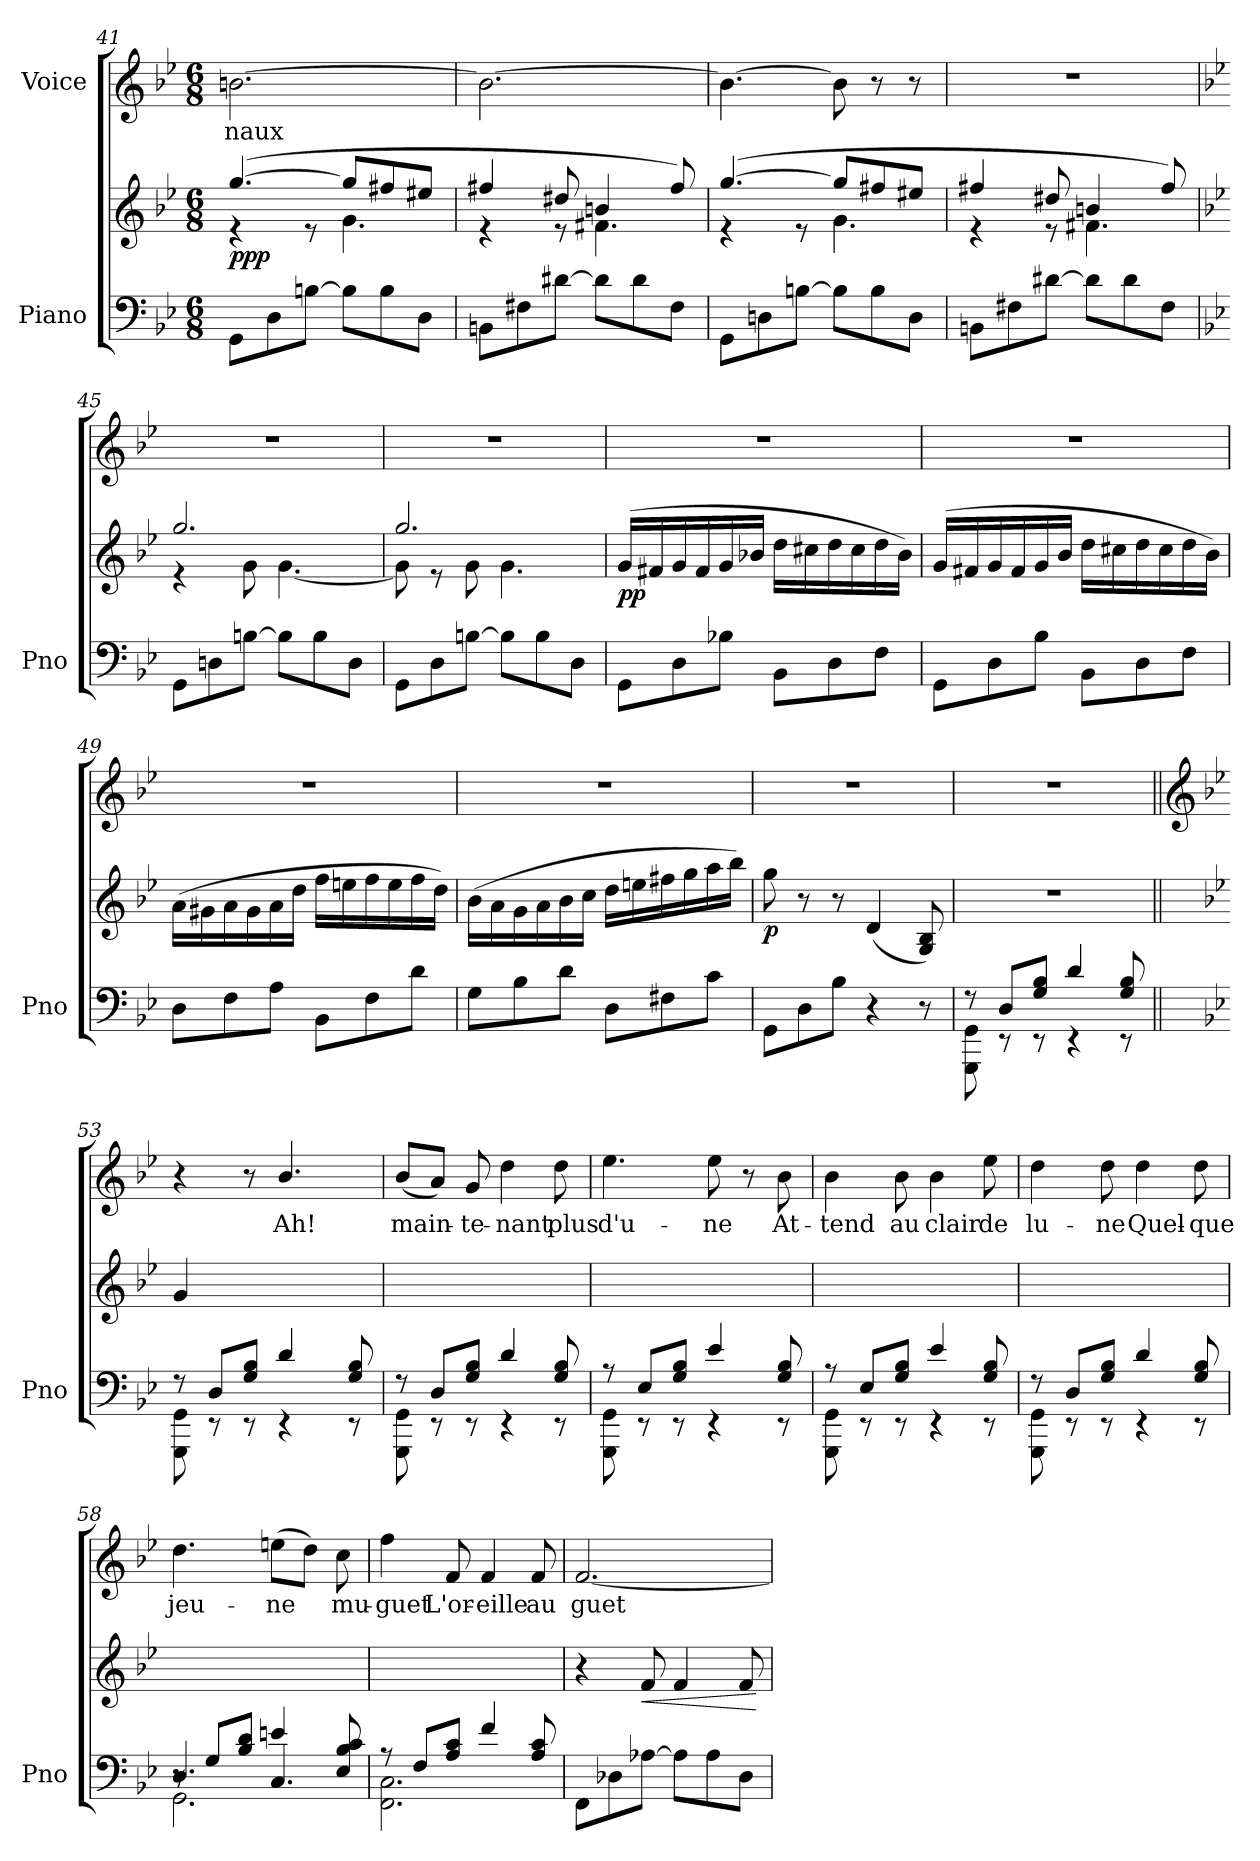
**kern	**kern	**dynam	**kern	**text
*part2	*part2	*part2	*part1	*part1
*staff3	*staff2	*staff2/3	*staff1	*staff1
*I"Piano	*	*	*I"Voice	*
*I'Pno	*	*	*	*
*clefF4	*clefG2	*	*clefG2	*
*k[b-e-]	*k[b-e-]	*	*k[b-e-]	*
*M6/8	*M6/8	*	*M6/8	*
=41	=41	=41	=41	=41
*	*^	*	*	*
!	!	!	!LO:DY:b	!	!
8GG\L	([4.gg/	4r	ppp	[2.bn\	-naux
8D\	.	.	.	.	.
[8Bn\J	.	8r	.	.	.
8B\L]	8gg/L]	4.g\	.	.	.
8B\	8ff#X/	.	.	.	.
8D\J	8ee#X/J	.	.	.	.
=42	=42	=42	=42	=42	=42
8BBn\L	4ff#X/	4r	.	2.b\_	.
8F#X\	.	.	.	.	.
[8d#X\J	8dd#X/	8r	.	.	.
8d#\L]	4bn/	4.f#X\	.	.	.
8d#\	.	.	.	.	.
8F#\J	8ff#/)	.	.	.	.
=43	=43	=43	=43	=43	=43
8GG\L	([4.gg/	4r	.	4.b\_	.
8Dn\	.	.	.	.	.
[8Bn\J	.	8r	.	.	.
8B\L]	8gg/L]	4.g\	.	8b\]	.
8B\	8ff#X/	.	.	8r	.
8D\J	8ee#X/J	.	.	8r	.
=44	=44	=44	=44	=44	=44
8BBn\L	4ff#X/	4r	.	2.r	.
8F#X\	.	.	.	.	.
[8d#X\J	8dd#X/	8r	.	.	.
8d#\L]	4bn/	4.f#X\	.	.	.
8d#\	.	.	.	.	.
8F#\J	8ff#/)	.	.	.	.
=45	=45	=45	=45	=45	=45
*k[b-e-]	*k[b-e-]	*	*	*k[b-e-]	*
8GG\L	2.gg/	4r	.	2.r	.
8Dn\	.	.	.	.	.
[8Bn\J	.	8g\	.	.	.
8B\L]	.	[4.g\	.	.	.
8B\	.	.	.	.	.
8D\J	.	.	.	.	.
=46	=46	=46	=46	=46	=46
8GG\L	2.gg/	8g\]	.	2.r	.
8D\	.	8r	.	.	.
[8Bn\J	.	8g\	.	.	.
8B\L]	.	4.g\	.	.	.
8B\	.	.	.	.	.
8D\J	.	.	.	.	.
*	*v	*v	*	*	*
=47	=47	=47	=47	=47
!	!	!LO:DY:b	!	!
8GG\L	(16g/LL	pp	2.r	.
.	16f#X/	.	.	.
8D\	16g/	.	.	.
.	16f#/	.	.	.
8B-X\J	16g/	.	.	.
.	16b-X/JJ	.	.	.
8BB-\L	16dd\LL	.	.	.
.	16cc#X\	.	.	.
8D\	16dd\	.	.	.
.	16cc#\	.	.	.
8F\J	16dd\	.	.	.
.	16b-\JJ)	.	.	.
=48	=48	=48	=48	=48
8GG\L	(16g/LL	.	2.r	.
.	16f#X/	.	.	.
8D\	16g/	.	.	.
.	16f#/	.	.	.
8B-\J	16g/	.	.	.
.	16b-/JJ	.	.	.
8BB-\L	16dd\LL	.	.	.
.	16cc#X\	.	.	.
8D\	16dd\	.	.	.
.	16cc#\	.	.	.
8F\J	16dd\	.	.	.
.	16b-\JJ)	.	.	.
=49	=49	=49	=49	=49
8D\L	(16a\LL	.	2.r	.
.	16g#X\	.	.	.
8F\	16a\	.	.	.
.	16g#\	.	.	.
8A\J	16a\	.	.	.
.	16dd\JJ	.	.	.
8BB-\L	16ff\LL	.	.	.
.	16een\	.	.	.
8F\	16ff\	.	.	.
.	16ee\	.	.	.
8d\J	16ff\	.	.	.
.	16dd\JJ)	.	.	.
=50	=50	=50	=50	=50
8G\L	(16b-\LL	.	2.r	.
.	16a\	.	.	.
8B-\	16g\	.	.	.
.	16a\	.	.	.
8d\J	16b-\	.	.	.
.	16cc\JJ	.	.	.
8D\L	16dd\LL	.	.	.
.	16een\	.	.	.
8F#X\	16ff#X\	.	.	.
.	16gg\	.	.	.
8c\J	16aa\	.	.	.
.	16bb-\JJ)	.	.	.
=51	=51	=51	=51	=51
!	!	!LO:DY:b	!	!
8GG\L	8gg\	p	2.r	.
8D\	8r	.	.	.
8B-\J	8r	.	.	.
4r	(4d/	.	.	.
8r	8G/ 8B-/)	.	.	.
=52	=52	=52	=52	=52
*^	*	*	*	*
8r	8GGG\ 8GG\	2.r	.	2.r	.
8D/L	8r	.	.	.	.
8G/ 8B-/J	8r	.	.	.	.
4d/	4r	.	.	.	.
8G/ 8B-/	8r	.	.	.	.
=53||	=53||	=53||	=53||	=53||	=53||
*	*	*	*	*clefG2	*
*	*	*	*	*k[b-e-]	*
8r	8GGG\ 8GG\	4g	.	4r	.
8D/L	8r	.	.	.	.
8G/ 8B-/J	8r	4ryy	.	8r	.
4d/	4r	.	.	4.b-/	Ah!
.	.	4ryy	.	.	.
8G/ 8B-/	8r	.	.	.	.
=54	=54	=54	=54	=54	=54
8r	8GGG\ 8GG\	2.ryy	.	(8b-/L	main-
8D/L	8r	.	.	8a/J)	.
8G/ 8B-/J	8r	.	.	8g/	-te-
4d/	4r	.	.	4dd\	-nant
8G/ 8B-/	8r	.	.	8dd\	plus
=55	=55	=55	=55	=55	=55
8r	8GGG\ 8GG\	2.ryy	.	4.ee-\	d'u-
8E-/L	8r	.	.	.	.
8G/ 8B-/J	8r	.	.	.	.
4e-/	4r	.	.	8ee-\	-ne
.	.	.	.	8r	.
8G/ 8B-/	8r	.	.	8b-\	At-
=56	=56	=56	=56	=56	=56
8r	8GGG\ 8GG\	2.ryy	.	4b-\	-tend
8E-/L	8r	.	.	.	.
8G/ 8B-/J	8r	.	.	8b-\	au
4e-/	4r	.	.	4b-\	clair
8G/ 8B-/	8r	.	.	8ee-\	de
=57	=57	=57	=57	=57	=57
8r	8GGG\ 8GG\	2.ryy	.	4dd\	lu-
8D/L	8r	.	.	.	.
8G/ 8B-/J	8r	.	.	8dd\	-ne
4d/	4r	.	.	4dd\	Quel-
8G/ 8B-/	8r	.	.	8dd\	-que
=58	=58	=58	=58	=58	=58
*	*^	*	*	*	*
8r	4.D/	2.GG\	2.ryy	.	4.dd\	jeu-
8G/L	.	.	.	.	.	.
8B-/ 8d/J	.	.	.	.	.	.
4en/	4.C/	.	.	.	(8een\L	-ne
.	.	.	.	.	8dd\J)	.
8E-/ 8B-/ 8c/	.	.	.	.	8cc\	mu-
*	*v	*v	*	*	*	*
=59	=59	=59	=59	=59	=59
8r	2.FF\ 2.C\	2.ryy	.	4ff\	-guet
8F/L	.	.	.	.	.
8A/ 8c/J	.	.	.	8f/	L'or-
4f/	.	.	.	4f/	-eille
8A/ 8c/	.	.	.	8f/	au
*v	*v	*	*	*	*
=60	=60	=60	=60	=60
8FF\L	4r	.	[2.f/	guet
8D-X\	.	.	.	.
!	!	!LO:HP:b	!	!
[8A-X\J	8f/	<	.	.
8A-\L]	4f/	.	.	.
8A-\	.	.	.	.
8D-\J	8f/	.	.	.
.	.	[	.	.
=	=	=	=	=
*-	*-	*-	*-	*-
